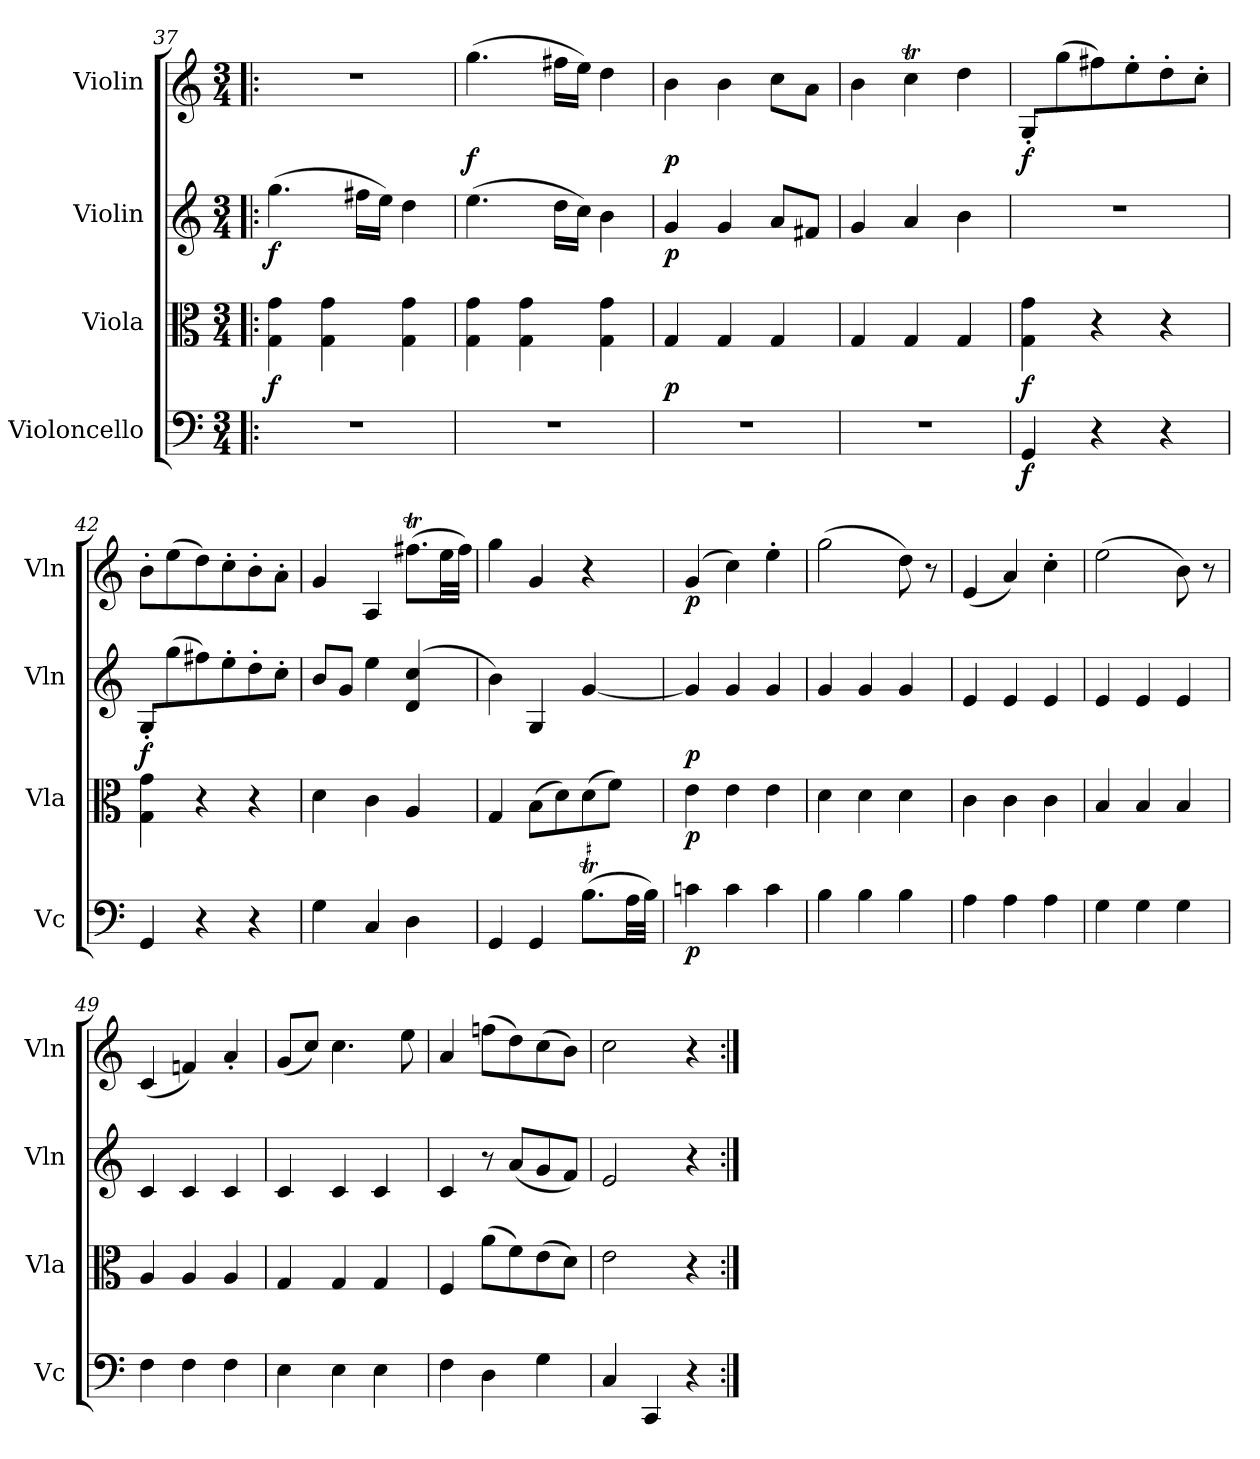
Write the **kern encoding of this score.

**kern	**dynam	**kern	**dynam	**kern	**dynam	**kern	**dynam
*part4	*part4	*part3	*part3	*part2	*part2	*part1	*part1
*staff4	*staff4	*staff3	*staff3	*staff2	*staff2	*staff1	*staff1
*I"Violoncello	*	*I"Viola	*	*I"Violin	*	*I"Violin	*
*I'Vc	*	*I'Vla	*	*I'Vln	*	*I'Vln	*
*clefF4	*	*clefC3	*	*clefG2	*	*clefG2	*
*k[]	*	*k[]	*	*k[]	*	*k[]	*
*C:	*	*C:	*	*C:	*	*C:	*
*M3/4	*	*M3/4	*	*M3/4	*	*M3/4	*
=37!|:	=37!|:	=37!|:	=37!|:	=37!|:	=37!|:	=37!|:	=37!|:
2.r	.	4G\ 4g\	f	(4.gg\	f	2.r	.
.	.	4G\ 4g\	.	.	.	.	.
.	.	.	.	16ff#X\LL	.	.	.
.	.	.	.	16ee\JJ)	.	.	.
.	.	4G\ 4g\	.	4dd\	.	.	.
=38	=38	=38	=38	=38	=38	=38	=38
2.r	.	4G\ 4g\	.	(4.ee\	.	(4.gg\	f
.	.	4G\ 4g\	.	.	.	.	.
.	.	.	.	16dd\LL	.	16ff#X\LL	.
.	.	.	.	16cc\JJ)	.	16ee\JJ)	.
.	.	4G\ 4g\	.	4b\	.	4dd\	.
=39	=39	=39	=39	=39	=39	=39	=39
2.r	.	4G/	p	4g/	p	4b\	p
.	.	4G/	.	4g/	.	4b\	.
.	.	4G/	.	8a/L	.	8cc\L	.
.	.	.	.	8f#X/J	.	8a\J	.
=40	=40	=40	=40	=40	=40	=40	=40
2.r	.	4G/	.	4g/	.	4b\	.
.	.	4G/	.	4a/	.	4ccT\	.
.	.	4G/	.	4b\	.	4dd\	.
=41	=41	=41	=41	=41	=41	=41	=41
4GG/	f	4G\ 4g\	f	2.r	.	8G'/L	f
.	.	.	.	.	.	(8gg\	.
4r	.	4r	.	.	.	8ff#X\)	.
.	.	.	.	.	.	8ee'\	.
4r	.	4r	.	.	.	8dd'\	.
.	.	.	.	.	.	8cc'\J	.
=42	=42	=42	=42	=42	=42	=42	=42
4GG/	.	4G\ 4g\	.	8G'/L	f	8b'\L	.
.	.	.	.	(8gg\	.	(8ee\	.
4r	.	4r	.	8ff#X\)	.	8dd\)	.
.	.	.	.	8ee'\	.	8cc'\	.
4r	.	4r	.	8dd'\	.	8b'\	.
.	.	.	.	8cc'\J	.	8a'\J	.
=43	=43	=43	=43	=43	=43	=43	=43
4G\	.	4d\	.	8b/L	.	4g/	.
.	.	.	.	8g/J	.	.	.
4C/	.	4c\	.	4ee\	.	4A/	.
4D\	.	4A/	.	(4d/ 4cc/	.	(8.ff#Xt\L	.
.	.	.	.	.	.	32ee\LL	.
.	.	.	.	.	.	32ff#\JJJ)	.
=44	=44	=44	=44	=44	=44	=44	=44
4GG/	.	4G/	.	4b\)	.	4gg\	.
4GG/	.	(8B\L	.	4G/	.	4g/	.
.	.	8d\)	.	.	.	.	.
!LO:TR:acc=#	!	!	!	!	!	!	!
(8.BT\L	.	(8d\	.	[4g/	.	4r	.
.	.	8f\J)	.	.	.	.	.
32A\LL	.	.	.	.	.	.	.
32B\JJJ)	.	.	.	.	.	.	.
=45	=45	=45	=45	=45	=45	=45	=45
4cn\	p	4e\	p	4g/]	p	(4g/	p
4c\	.	4e\	.	4g/	.	4cc\)	.
4c\	.	4e\	.	4g/	.	4ee'\	.
=46	=46	=46	=46	=46	=46	=46	=46
4B\	.	4d\	.	4g/	.	(2gg\	.
4B\	.	4d\	.	4g/	.	.	.
4B\	.	4d\	.	4g/	.	8dd\)	.
.	.	.	.	.	.	8r	.
=47	=47	=47	=47	=47	=47	=47	=47
4A\	.	4c\	.	4e/	.	(4e/	.
4A\	.	4c\	.	4e/	.	4a/)	.
4A\	.	4c\	.	4e/	.	4cc'\	.
=48	=48	=48	=48	=48	=48	=48	=48
4G\	.	4B/	.	4e/	.	(2ee\	.
4G\	.	4B/	.	4e/	.	.	.
4G\	.	4B/	.	4e/	.	8b\)	.
.	.	.	.	.	.	8r	.
=49	=49	=49	=49	=49	=49	=49	=49
4F\	.	4A/	.	4c/	.	(4c/	.
4F\	.	4A/	.	4c/	.	4fn/)	.
4F\	.	4A/	.	4c/	.	4a'/	.
=50	=50	=50	=50	=50	=50	=50	=50
4E\	.	4G/	.	4c/	.	(8g/L	.
.	.	.	.	.	.	8cc/J)	.
4E\	.	4G/	.	4c/	.	4.cc\	.
4E\	.	4G/	.	4c/	.	.	.
.	.	.	.	.	.	8ee\	.
=51	=51	=51	=51	=51	=51	=51	=51
4F\	.	4F/	.	4c/	.	4a/	.
4D\	.	(8a\L	.	8r	.	(8ffn\L	.
.	.	8f\)	.	(8a/L	.	8dd\)	.
4G\	.	(8e\	.	8g/	.	(8cc\	.
.	.	8d\J)	.	8f/J)	.	8b\J)	.
=52	=52	=52	=52	=52	=52	=52	=52
4C/	.	2e\	.	2e/	.	2cc\	.
4CC/	.	.	.	.	.	.	.
4r	.	4r	.	4r	.	4r	.
=:|!	=:|!	=:|!	=:|!	=:|!	=:|!	=:|!	=:|!
*-	*-	*-	*-	*-	*-	*-	*-
